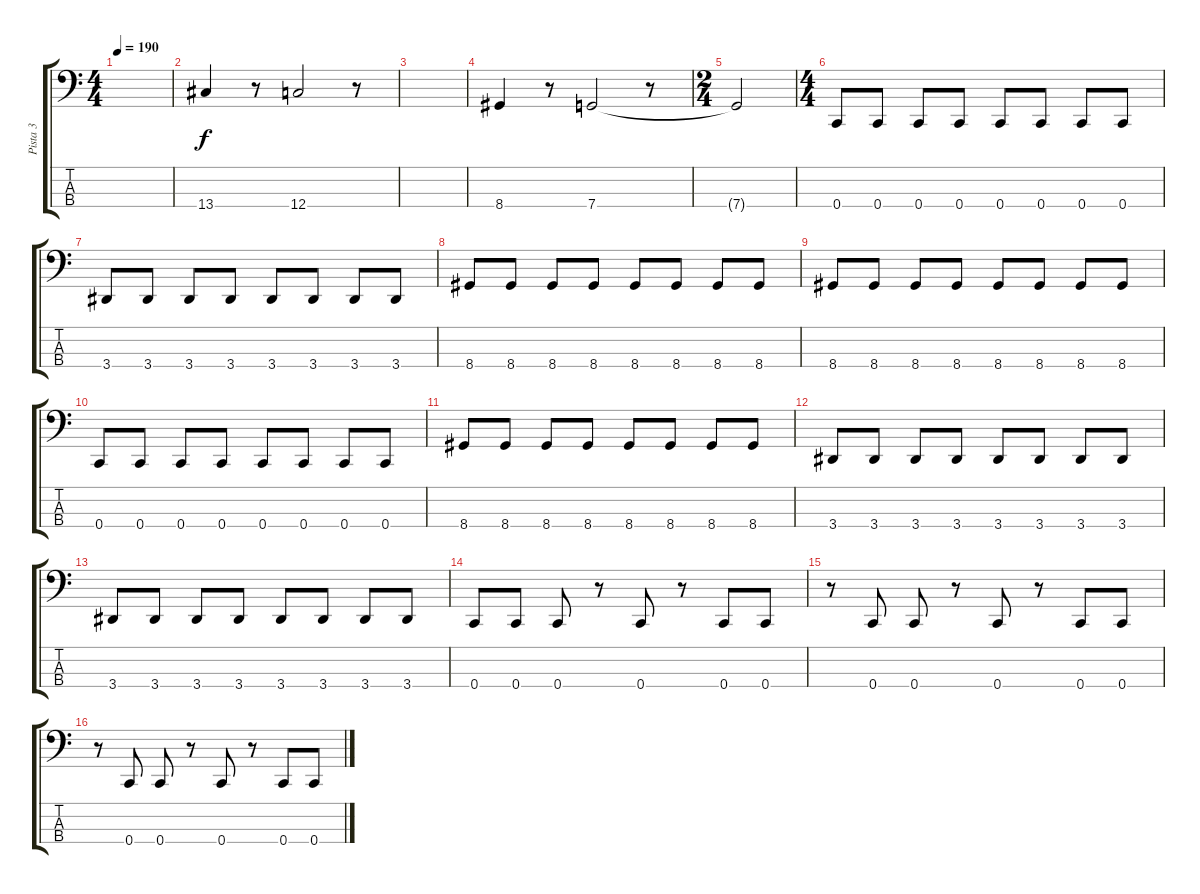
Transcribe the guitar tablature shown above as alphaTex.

\track ("Pista 3" "Pista 3") {instrument electricbasspick}
\staff {score tabs}
\tuning (F2 C2 G1 C1) {hide}
\ts (4 4)
\tempo 190
\clef f4
\ks c
|
13.4.4 r.8 12.4.2 r.8 |
|
8.4.4 r.8 7.4.2 r.8 |
\ts (2 4)
7.4{t}.2 |
\ts (4 4)
0.4.8 0.4.8 0.4.8 0.4.8 0.4.8 0.4.8 0.4.8 0.4.8 |
3.4.8 3.4.8 3.4.8 3.4.8 3.4.8 3.4.8 3.4.8 3.4.8 |
8.4.8 8.4.8 8.4.8 8.4.8 8.4.8 8.4.8 8.4.8 8.4.8 |
8.4.8 8.4.8 8.4.8 8.4.8 8.4.8 8.4.8 8.4.8 8.4.8 |
0.4.8 0.4.8 0.4.8 0.4.8 0.4.8 0.4.8 0.4.8 0.4.8 |
8.4.8 8.4.8 8.4.8 8.4.8 8.4.8 8.4.8 8.4.8 8.4.8 |
3.4.8 3.4.8 3.4.8 3.4.8 3.4.8 3.4.8 3.4.8 3.4.8 |
3.4.8 3.4.8 3.4.8 3.4.8 3.4.8 3.4.8 3.4.8 3.4.8 |
0.4.8 0.4.8 0.4.8 r.8 0.4.8 r.8 0.4.8 0.4.8 |
r.8 0.4.8 0.4.8 r.8 0.4.8 r.8 0.4.8 0.4.8 |
r.8 0.4.8 0.4.8 r.8 0.4.8 r.8 0.4.8 0.4.8
